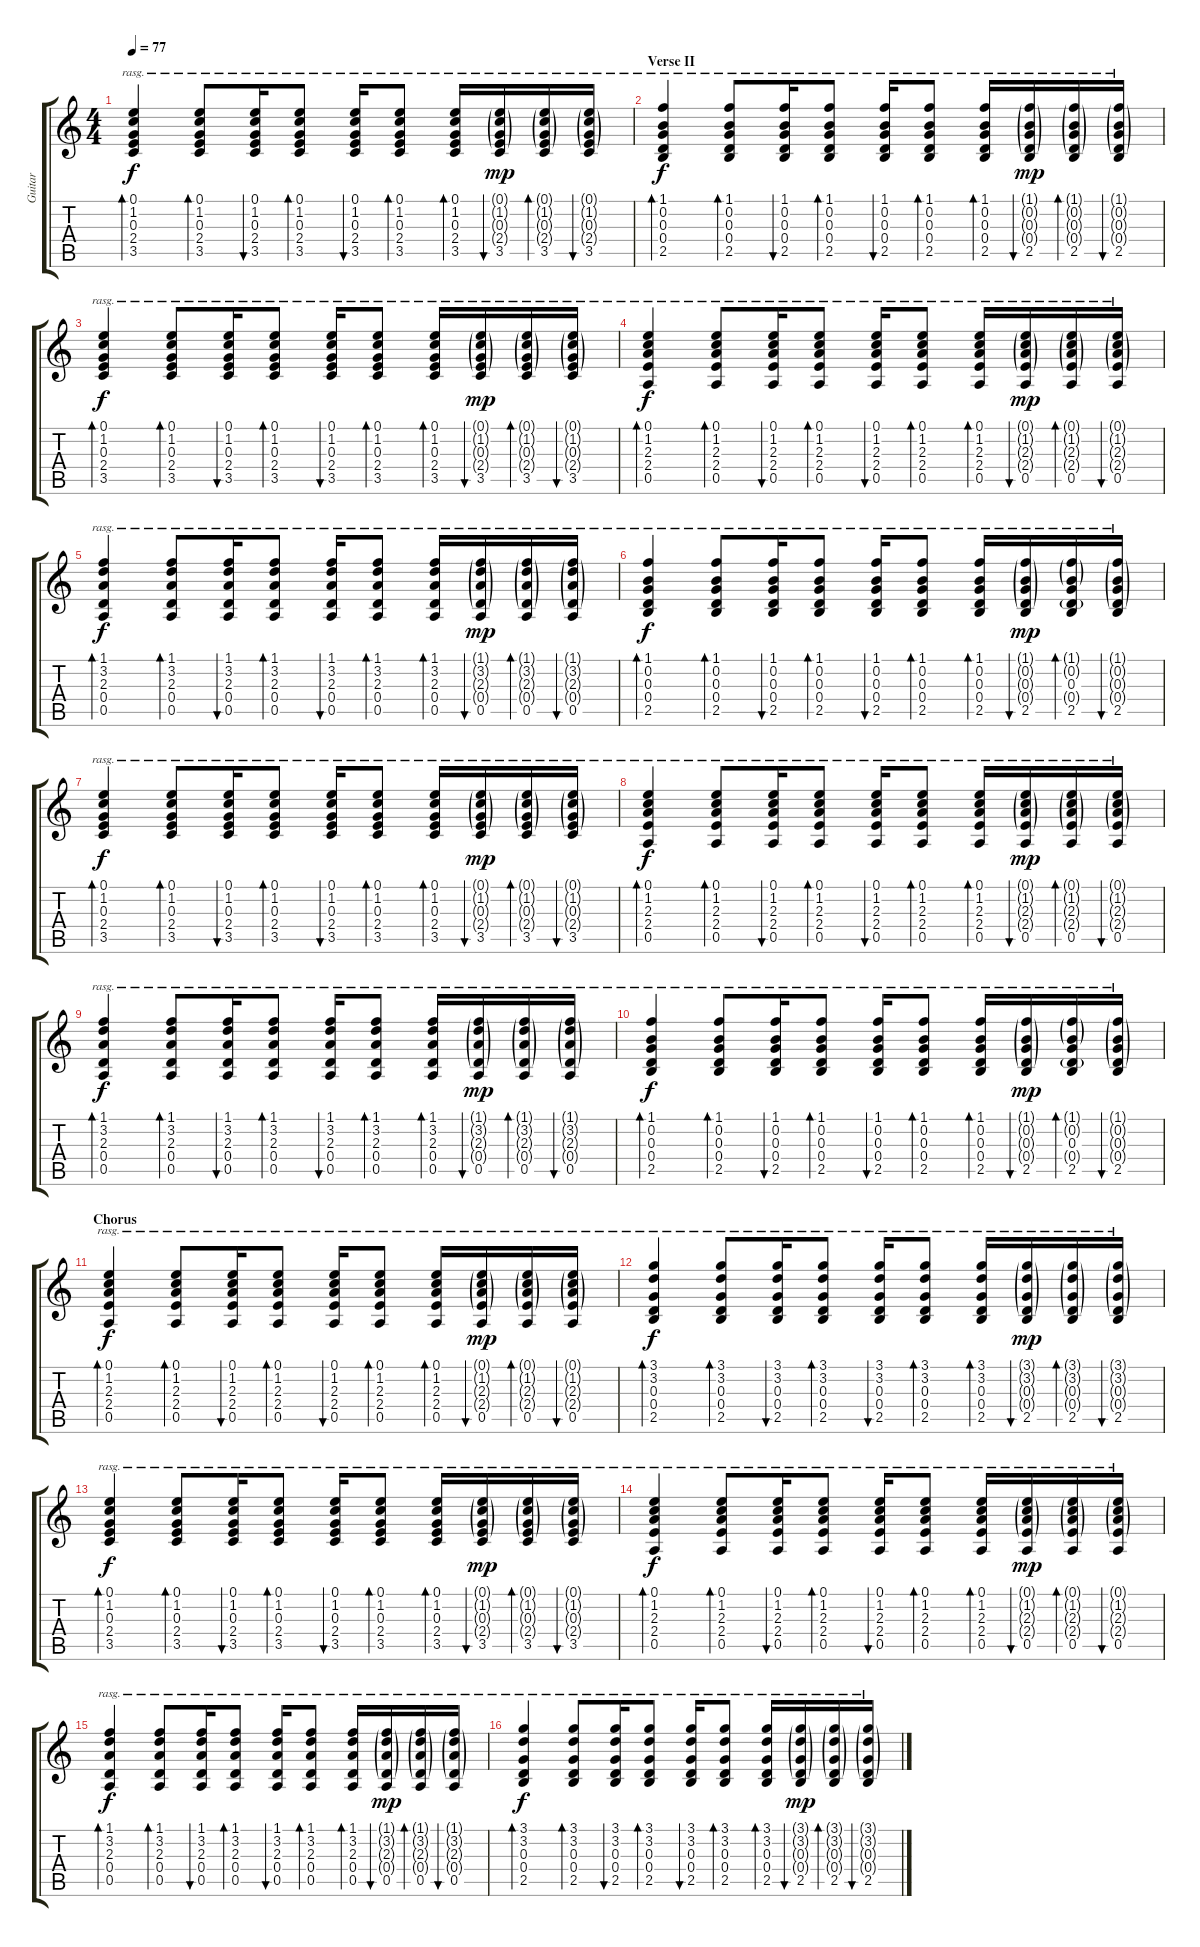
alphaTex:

\track ("Guitar" "Guitar") {instrument acousticguitarnylon}
\staff {score tabs}
\tuning (E4 B3 G3 D3 A2 E2) {hide}
\ts (4 4)
\tempo 77
\clef g2
\ks c
(0.1 1.2 0.3 2.4 3.5).4{bd 30 rasg ii dy f} (0.1 1.2 0.3 2.4 3.5).8{bd 30 rasg ii} (0.1 1.2 0.3 2.4 3.5).16{bu 30 rasg ii} (0.1 1.2 0.3 2.4 3.5).8{bd 30 rasg ii} (0.1 1.2 0.3 2.4 3.5).16{bu 30 rasg ii} (0.1 1.2 0.3 2.4 3.5).8{bd 30 rasg ii} (0.1 1.2 0.3 2.4 3.5).16{bd 30 rasg ii} (0.1{g} 1.2{g} 0.3{g} 2.4{g} 3.5).16{bu 30 rasg ii dy mp} (0.1{g} 1.2{g} 0.3{g} 2.4{g} 3.5).16{bd 30 rasg ii} (0.1{g} 1.2{g} 0.3{g} 2.4{g} 3.5).16{bu 30 rasg ii} |
\section ("" "Verse II")
(1.1 0.2 0.3 0.4 2.5).4{bd 30 rasg ii dy f} (1.1 0.2 0.3 0.4 2.5).8{bd 30 rasg ii} (1.1 0.2 0.3 0.4 2.5).16{bu 30 rasg ii} (1.1 0.2 0.3 0.4 2.5).8{bd 30 rasg ii} (1.1 0.2 0.3 0.4 2.5).16{bu 30 rasg ii} (1.1 0.2 0.3 0.4 2.5).8{bd 30 rasg ii} (1.1 0.2 0.3 0.4 2.5).16{bd 30 rasg ii} (1.1{g} 0.2{g} 0.3{g} 0.4{g} 2.5).16{bu 30 rasg ii dy mp} (1.1{g} 0.2{g} 0.3{g} 0.4{g} 2.5).16{bd 30 rasg ii} (1.1{g} 0.2{g} 0.3{g} 0.4{g} 2.5).16{bu 30 rasg ii} |
(0.1 1.2 0.3 2.4 3.5).4{bd 30 rasg ii dy f} (0.1 1.2 0.3 2.4 3.5).8{bd 30 rasg ii} (0.1 1.2 0.3 2.4 3.5).16{bu 30 rasg ii} (0.1 1.2 0.3 2.4 3.5).8{bd 30 rasg ii} (0.1 1.2 0.3 2.4 3.5).16{bu 30 rasg ii} (0.1 1.2 0.3 2.4 3.5).8{bd 30 rasg ii} (0.1 1.2 0.3 2.4 3.5).16{bd 30 rasg ii} (0.1{g} 1.2{g} 0.3{g} 2.4{g} 3.5).16{bu 30 rasg ii dy mp} (0.1{g} 1.2{g} 0.3{g} 2.4{g} 3.5).16{bd 30 rasg ii} (0.1{g} 1.2{g} 0.3{g} 2.4{g} 3.5).16{bu 30 rasg ii} |
(0.1 1.2 2.3 2.4 0.5).4{bd 30 rasg ii dy f} (0.1 1.2 2.3 2.4 0.5).8{bd 30 rasg ii} (0.1 1.2 2.3 2.4 0.5).16{bu 30 rasg ii} (0.1 1.2 2.3 2.4 0.5).8{bd 30 rasg ii} (0.1 1.2 2.3 2.4 0.5).16{bu 30 rasg ii} (0.1 1.2 2.3 2.4 0.5).8{bd 30 rasg ii} (0.1 1.2 2.3 2.4 0.5).16{bd 30 rasg ii} (0.1{g} 1.2{g} 2.3{g} 2.4{g} 0.5).16{bu 30 rasg ii dy mp} (0.1{g} 1.2{g} 2.3{g} 2.4{g} 0.5).16{bd 30 rasg ii} (0.1{g} 1.2{g} 2.3{g} 2.4{g} 0.5).16{bu 30 rasg ii} |
(1.1 3.2 2.3 0.4 0.5).4{bd 30 rasg ii dy f} (1.1 3.2 2.3 0.4 0.5).8{bd 30 rasg ii} (1.1 3.2 2.3 0.4 0.5).16{bu 30 rasg ii} (1.1 3.2 2.3 0.4 0.5).8{bd 30 rasg ii} (1.1 3.2 2.3 0.4 0.5).16{bu 30 rasg ii} (1.1 3.2 2.3 0.4 0.5).8{bd 30 rasg ii} (1.1 3.2 2.3 0.4 0.5).16{bd 30 rasg ii} (1.1{g} 3.2{g} 2.3{g} 0.4{g} 0.5).16{bu 30 rasg ii dy mp} (1.1{g} 3.2{g} 2.3{g} 0.4{g} 0.5).16{bd 30 rasg ii} (1.1{g} 3.2{g} 2.3{g} 0.4{g} 0.5).16{bu 30 rasg ii} |
(1.1 0.2 0.3 0.4 2.5).4{bd 30 rasg ii dy f} (1.1 0.2 0.3 0.4 2.5).8{bd 30 rasg ii} (1.1 0.2 0.3 0.4 2.5).16{bu 30 rasg ii} (1.1 0.2 0.3 0.4 2.5).8{bd 30 rasg ii} (1.1 0.2 0.3 0.4 2.5).16{bu 30 rasg ii} (1.1 0.2 0.3 0.4 2.5).8{bd 30 rasg ii} (1.1 0.2 0.3 0.4 2.5).16{bd 30 rasg ii} (1.1{g} 0.2{g} 0.3{g} 0.4{g} 2.5).16{bu 30 rasg ii dy mp} (1.1{g} 0.2{g} 0.3 0.4{g} 2.5).16{bd 30 rasg ii} (1.1{g} 0.2{g} 0.3{g} 0.4{g} 2.5).16{bu 30 rasg ii} |
(0.1 1.2 0.3 2.4 3.5).4{bd 30 rasg ii dy f} (0.1 1.2 0.3 2.4 3.5).8{bd 30 rasg ii} (0.1 1.2 0.3 2.4 3.5).16{bu 30 rasg ii} (0.1 1.2 0.3 2.4 3.5).8{bd 30 rasg ii} (0.1 1.2 0.3 2.4 3.5).16{bu 30 rasg ii} (0.1 1.2 0.3 2.4 3.5).8{bd 30 rasg ii} (0.1 1.2 0.3 2.4 3.5).16{bd 30 rasg ii} (0.1{g} 1.2{g} 0.3{g} 2.4{g} 3.5).16{bu 30 rasg ii dy mp} (0.1{g} 1.2{g} 0.3{g} 2.4{g} 3.5).16{bd 30 rasg ii} (0.1{g} 1.2{g} 0.3{g} 2.4{g} 3.5).16{bu 30 rasg ii} |
(0.1 1.2 2.3 2.4 0.5).4{bd 30 rasg ii dy f} (0.1 1.2 2.3 2.4 0.5).8{bd 30 rasg ii} (0.1 1.2 2.3 2.4 0.5).16{bu 30 rasg ii} (0.1 1.2 2.3 2.4 0.5).8{bd 30 rasg ii} (0.1 1.2 2.3 2.4 0.5).16{bu 30 rasg ii} (0.1 1.2 2.3 2.4 0.5).8{bd 30 rasg ii} (0.1 1.2 2.3 2.4 0.5).16{bd 30 rasg ii} (0.1{g} 1.2{g} 2.3{g} 2.4{g} 0.5).16{bu 30 rasg ii dy mp} (0.1{g} 1.2{g} 2.3{g} 2.4{g} 0.5).16{bd 30 rasg ii} (0.1{g} 1.2{g} 2.3{g} 2.4{g} 0.5).16{bu 30 rasg ii} |
(1.1 3.2 2.3 0.4 0.5).4{bd 30 rasg ii dy f} (1.1 3.2 2.3 0.4 0.5).8{bd 30 rasg ii} (1.1 3.2 2.3 0.4 0.5).16{bu 30 rasg ii} (1.1 3.2 2.3 0.4 0.5).8{bd 30 rasg ii} (1.1 3.2 2.3 0.4 0.5).16{bu 30 rasg ii} (1.1 3.2 2.3 0.4 0.5).8{bd 30 rasg ii} (1.1 3.2 2.3 0.4 0.5).16{bd 30 rasg ii} (1.1{g} 3.2{g} 2.3{g} 0.4{g} 0.5).16{bu 30 rasg ii dy mp} (1.1{g} 3.2{g} 2.3{g} 0.4{g} 0.5).16{bd 30 rasg ii} (1.1{g} 3.2{g} 2.3{g} 0.4{g} 0.5).16{bu 30 rasg ii} |
(1.1 0.2 0.3 0.4 2.5).4{bd 30 rasg ii dy f} (1.1 0.2 0.3 0.4 2.5).8{bd 30 rasg ii} (1.1 0.2 0.3 0.4 2.5).16{bu 30 rasg ii} (1.1 0.2 0.3 0.4 2.5).8{bd 30 rasg ii} (1.1 0.2 0.3 0.4 2.5).16{bu 30 rasg ii} (1.1 0.2 0.3 0.4 2.5).8{bd 30 rasg ii} (1.1 0.2 0.3 0.4 2.5).16{bd 30 rasg ii} (1.1{g} 0.2{g} 0.3{g} 0.4{g} 2.5).16{bu 30 rasg ii dy mp} (1.1{g} 0.2{g} 0.3 0.4{g} 2.5).16{bd 30 rasg ii} (1.1{g} 0.2{g} 0.3{g} 0.4{g} 2.5).16{bu 30 rasg ii} |
\section ("" "Chorus")
(0.1 1.2 2.3 2.4 0.5).4{bd 30 rasg ii dy f} (0.1 1.2 2.3 2.4 0.5).8{bd 30 rasg ii} (0.1 1.2 2.3 2.4 0.5).16{bu 30 rasg ii} (0.1 1.2 2.3 2.4 0.5).8{bd 30 rasg ii} (0.1 1.2 2.3 2.4 0.5).16{bu 30 rasg ii} (0.1 1.2 2.3 2.4 0.5).8{bd 30 rasg ii} (0.1 1.2 2.3 2.4 0.5).16{bd 30 rasg ii} (0.1{g} 1.2{g} 2.3{g} 2.4{g} 0.5).16{bu 30 rasg ii dy mp} (0.1{g} 1.2{g} 2.3{g} 2.4{g} 0.5).16{bd 30 rasg ii} (0.1{g} 1.2{g} 2.3{g} 2.4{g} 0.5).16{bu 30 rasg ii} |
(3.1 3.2 0.3 0.4 2.5).4{bd 30 rasg ii dy f} (3.1 3.2 0.3 0.4 2.5).8{bd 30 rasg ii} (3.1 3.2 0.3 0.4 2.5).16{bu 30 rasg ii} (3.1 3.2 0.3 0.4 2.5).8{bd 30 rasg ii} (3.1 3.2 0.3 0.4 2.5).16{bu 30 rasg ii} (3.1 3.2 0.3 0.4 2.5).8{bd 30 rasg ii} (3.1 3.2 0.3 0.4 2.5).16{bd 30 rasg ii} (3.1{g} 3.2{g} 0.3{g} 0.4{g} 2.5).16{bu 30 rasg ii dy mp} (3.1{g} 3.2{g} 0.3{g} 0.4{g} 2.5).16{bd 30 rasg ii} (3.1{g} 3.2{g} 0.3{g} 0.4{g} 2.5).16{bu 30 rasg ii} |
(0.1 1.2 0.3 2.4 3.5).4{bd 30 rasg ii dy f} (0.1 1.2 0.3 2.4 3.5).8{bd 30 rasg ii} (0.1 1.2 0.3 2.4 3.5).16{bu 30 rasg ii} (0.1 1.2 0.3 2.4 3.5).8{bd 30 rasg ii} (0.1 1.2 0.3 2.4 3.5).16{bu 30 rasg ii} (0.1 1.2 0.3 2.4 3.5).8{bd 30 rasg ii} (0.1 1.2 0.3 2.4 3.5).16{bd 30 rasg ii} (0.1{g} 1.2{g} 0.3{g} 2.4{g} 3.5).16{bu 30 rasg ii dy mp} (0.1{g} 1.2{g} 0.3{g} 2.4{g} 3.5).16{bd 30 rasg ii} (0.1{g} 1.2{g} 0.3{g} 2.4{g} 3.5).16{bu 30 rasg ii} |
(0.1 1.2 2.3 2.4 0.5).4{bd 30 rasg ii dy f} (0.1 1.2 2.3 2.4 0.5).8{bd 30 rasg ii} (0.1 1.2 2.3 2.4 0.5).16{bu 30 rasg ii} (0.1 1.2 2.3 2.4 0.5).8{bd 30 rasg ii} (0.1 1.2 2.3 2.4 0.5).16{bu 30 rasg ii} (0.1 1.2 2.3 2.4 0.5).8{bd 30 rasg ii} (0.1 1.2 2.3 2.4 0.5).16{bd 30 rasg ii} (0.1{g} 1.2{g} 2.3{g} 2.4{g} 0.5).16{bu 30 rasg ii dy mp} (0.1{g} 1.2{g} 2.3{g} 2.4{g} 0.5).16{bd 30 rasg ii} (0.1{g} 1.2{g} 2.3{g} 2.4{g} 0.5).16{bu 30 rasg ii} |
(1.1 3.2 2.3 0.4 0.5).4{bd 30 rasg ii dy f} (1.1 3.2 2.3 0.4 0.5).8{bd 30 rasg ii} (1.1 3.2 2.3 0.4 0.5).16{bu 30 rasg ii} (1.1 3.2 2.3 0.4 0.5).8{bd 30 rasg ii} (1.1 3.2 2.3 0.4 0.5).16{bu 30 rasg ii} (1.1 3.2 2.3 0.4 0.5).8{bd 30 rasg ii} (1.1 3.2 2.3 0.4 0.5).16{bd 30 rasg ii} (1.1{g} 3.2{g} 2.3{g} 0.4{g} 0.5).16{bu 30 rasg ii dy mp} (1.1{g} 3.2{g} 2.3{g} 0.4{g} 0.5).16{bd 30 rasg ii} (1.1{g} 3.2{g} 2.3{g} 0.4{g} 0.5).16{bu 30 rasg ii} |
(3.1 3.2 0.3 0.4 2.5).4{bd 30 rasg ii dy f} (3.1 3.2 0.3 0.4 2.5).8{bd 30 rasg ii} (3.1 3.2 0.3 0.4 2.5).16{bu 30 rasg ii} (3.1 3.2 0.3 0.4 2.5).8{bd 30 rasg ii} (3.1 3.2 0.3 0.4 2.5).16{bu 30 rasg ii} (3.1 3.2 0.3 0.4 2.5).8{bd 30 rasg ii} (3.1 3.2 0.3 0.4 2.5).16{bd 30 rasg ii} (3.1{g} 3.2{g} 0.3{g} 0.4{g} 2.5).16{bu 30 rasg ii dy mp} (3.1{g} 3.2{g} 0.3{g} 0.4{g} 2.5).16{bd 30 rasg ii} (3.1{g} 3.2{g} 0.3{g} 0.4{g} 2.5).16{bu 30 rasg ii}
